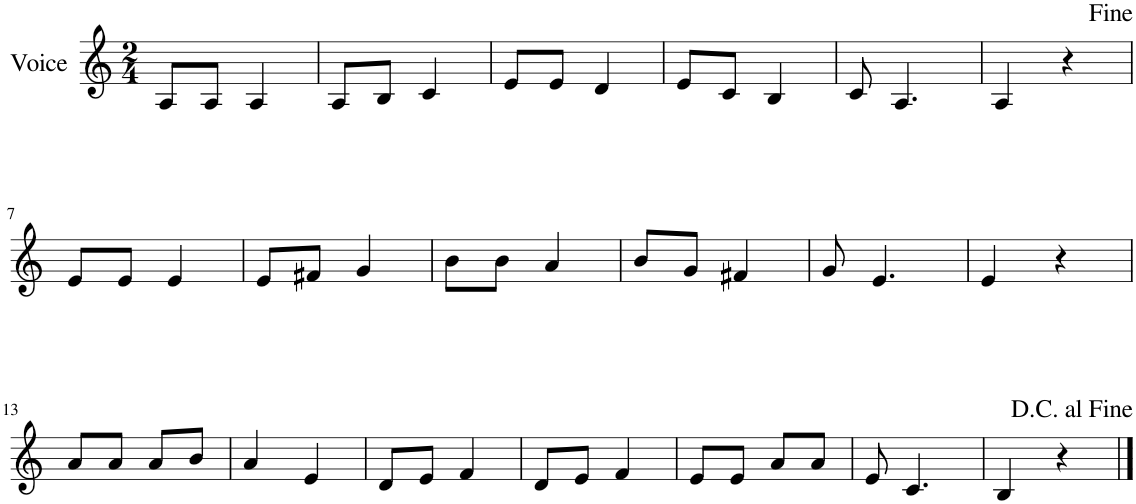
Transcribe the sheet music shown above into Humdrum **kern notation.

**kern
*part1
*staff1
*I"Voice
*clefG2
*k[]
*M2/4
=1
8A/L
8A/J
4A/
=2
8A/L
8B/J
4c/
=3
8e/L
8e/J
4d/
=4
8e/L
8c/J
4B/
=5
8c/
4.A/
=6
4A/
4r
!!LO:LB:g=z
=7
8e/L
8e/J
4e/
=8
8e/L
8f#X/J
4g/
=9
8b\L
8b\J
4a/
=10
8b/L
8g/J
4f#X/
=11
8g/
4.e/
=12
4e/
4r
!!LO:LB:g=z
=13
8a/L
8a/J
8a/L
8b/J
=14
4a/
4e/
=15
8d/L
8e/J
4f/
=16
8d/L
8e/J
4f/
=17
8e/L
8e/J
8a/L
8a/J
=18
8e/
4.c/
=19
4B/
4r
==
*-
